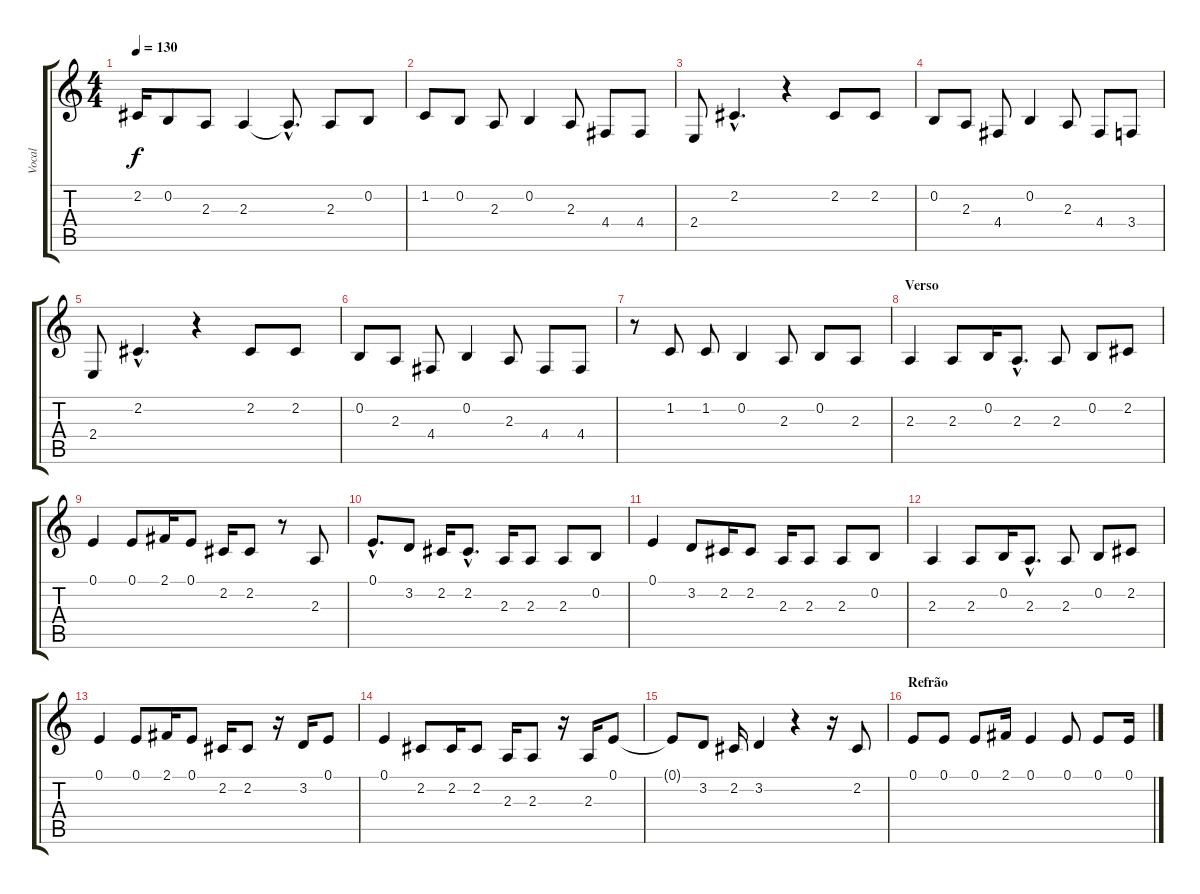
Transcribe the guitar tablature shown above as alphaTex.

\track ("Vocal" "Vocal") {instrument lead8bassandlead}
\staff {score tabs}
\tuning (E4 B3 G3 D3 A2 E2) {hide}
\ts (4 4)
\tempo 130
\clef g2
\ks c
2.2{t}.16{dy f} 0.2.8 2.3.8 2.3.4 2.3{hac t}.8{d} 2.3.8 0.2.8 |
1.2.8 0.2.8 2.3.8 0.2.4 2.3.8 4.4.8 4.4.8 |
2.4.8 2.2{hac}.4{d} r.4 2.2.8 2.2.8 |
0.2.8 2.3.8 4.4.8 0.2.4 2.3.8 4.4.8 3.4.8 |
2.4.8 2.2{hac}.4{d} r.4 2.2.8 2.2.8 |
0.2.8 2.3.8 4.4.8 0.2.4 2.3.8 4.4.8 4.4.8 |
r.8 1.2.8 1.2.8 0.2.4 2.3.8 0.2.8 2.3.8 |
\section ("" "Verso")
2.3.4 2.3.8 0.2.16 2.3{hac}.8{d} 2.3.8 0.2.8 2.2.8 |
0.1.4 0.1.8 2.1.16 0.1.8 2.2.16 2.2.8 r.8 2.3.8 |
0.1{hac}.8{d} 3.2.8 2.2.16 2.2{hac}.8{d} 2.3.16 2.3.8 2.3.8 0.2.8 |
0.1.4 3.2.8 2.2.16 2.2.8 2.3.16 2.3.8 2.3.8 0.2.8 |
2.3.4 2.3.8 0.2.16 2.3{hac}.8{d} 2.3.8 0.2.8 2.2.8 |
0.1.4 0.1.8 2.1.16 0.1.8 2.2.16 2.2.8 r.16 3.2.16 0.1.8 |
0.1.4 2.2.8 2.2.16 2.2.8 2.3.16 2.3.8 r.16 2.3.16 0.1.8 |
0.1{t}.8 3.2.8 2.2.16 3.2.4 r.4 r.16 2.2.8 |
\section ("" "Refrão")
0.1.8 0.1.8 0.1.8 2.1.16 0.1.4 0.1.8 0.1.8 0.1.16
